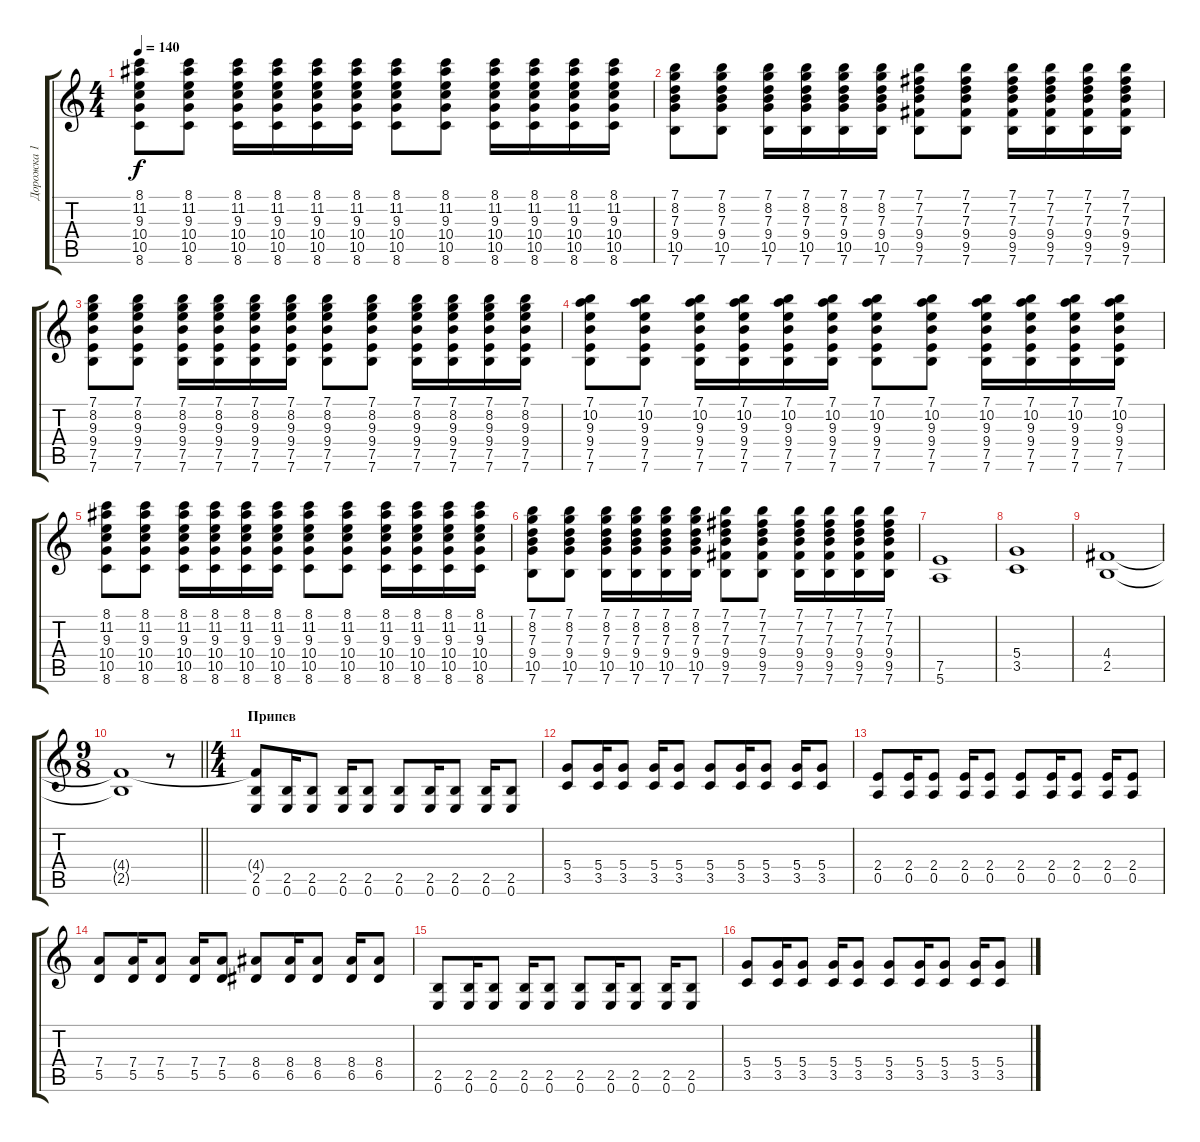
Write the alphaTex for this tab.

\track ("Дорожка 1" "Дорожка 1") {instrument distortionguitar}
\staff {score tabs}
\tuning (E4 B3 G3 D3 A2 E2) {hide}
\ts (4 4)
\tempo 140
\clef g2
\ks c
(8.1 11.2 9.3 10.4 10.5 8.6).8{dy f} (8.1 11.2 9.3 10.4 10.5 8.6).8 (8.1 11.2 9.3 10.4 10.5 8.6).16 (8.1 11.2 9.3 10.4 10.5 8.6).16 (8.1 11.2 9.3 10.4 10.5 8.6).16 (8.1 11.2 9.3 10.4 10.5 8.6).16 (8.1 11.2 9.3 10.4 10.5 8.6).8 (8.1 11.2 9.3 10.4 10.5 8.6).8 (8.1 11.2 9.3 10.4 10.5 8.6).16 (8.1 11.2 9.3 10.4 10.5 8.6).16 (8.1 11.2 9.3 10.4 10.5 8.6).16 (8.1 11.2 9.3 10.4 10.5 8.6).16 |
(7.1 8.2 7.3 9.4 10.5 7.6).8 (7.1 8.2 7.3 9.4 10.5 7.6).8 (7.1 8.2 7.3 9.4 10.5 7.6).16 (7.1 8.2 7.3 9.4 10.5 7.6).16 (7.1 8.2 7.3 9.4 10.5 7.6).16 (7.1 8.2 7.3 9.4 10.5 7.6).16 (7.1 7.2 7.3 9.4 9.5 7.6).8 (7.1 7.2 7.3 9.4 9.5 7.6).8 (7.1 7.2 7.3 9.4 9.5 7.6).16 (7.1 7.2 7.3 9.4 9.5 7.6).16 (7.1 7.2 7.3 9.4 9.5 7.6).16 (7.1 7.2 7.3 9.4 9.5 7.6).16 |
(7.1 8.2 9.3 9.4 7.5 7.6).8{volume 7 instrument acousticguitarsteel} (7.1 8.2 9.3 9.4 7.5 7.6).8 (7.1 8.2 9.3 9.4 7.5 7.6).16 (7.1 8.2 9.3 9.4 7.5 7.6).16 (7.1 8.2 9.3 9.4 7.5 7.6).16 (7.1 8.2 9.3 9.4 7.5 7.6).16 (7.1 8.2 9.3 9.4 7.5 7.6).8 (7.1 8.2 9.3 9.4 7.5 7.6).8 (7.1 8.2 9.3 9.4 7.5 7.6).16 (7.1 8.2 9.3 9.4 7.5 7.6).16 (7.1 8.2 9.3 9.4 7.5 7.6).16 (7.1 8.2 9.3 9.4 7.5 7.6).16 |
(7.1 10.2 9.3 9.4 7.5 7.6).8{volume 7 instrument acousticguitarsteel} (7.1 10.2 9.3 9.4 7.5 7.6).8 (7.1 10.2 9.3 9.4 7.5 7.6).16 (7.1 10.2 9.3 9.4 7.5 7.6).16 (7.1 10.2 9.3 9.4 7.5 7.6).16 (7.1 10.2 9.3 9.4 7.5 7.6).16 (7.1 10.2 9.3 9.4 7.5 7.6).8 (7.1 10.2 9.3 9.4 7.5 7.6).8 (7.1 10.2 9.3 9.4 7.5 7.6).16 (7.1 10.2 9.3 9.4 7.5 7.6).16 (7.1 10.2 9.3 9.4 7.5 7.6).16 (7.1 10.2 9.3 9.4 7.5 7.6).16 |
(8.1 11.2 9.3 10.4 10.5 8.6).8 (8.1 11.2 9.3 10.4 10.5 8.6).8 (8.1 11.2 9.3 10.4 10.5 8.6).16 (8.1 11.2 9.3 10.4 10.5 8.6).16 (8.1 11.2 9.3 10.4 10.5 8.6).16 (8.1 11.2 9.3 10.4 10.5 8.6).16 (8.1 11.2 9.3 10.4 10.5 8.6).8 (8.1 11.2 9.3 10.4 10.5 8.6).8 (8.1 11.2 9.3 10.4 10.5 8.6).16 (8.1 11.2 9.3 10.4 10.5 8.6).16 (8.1 11.2 9.3 10.4 10.5 8.6).16 (8.1 11.2 9.3 10.4 10.5 8.6).16 |
(7.1 8.2 7.3 9.4 10.5 7.6).8 (7.1 8.2 7.3 9.4 10.5 7.6).8 (7.1 8.2 7.3 9.4 10.5 7.6).16 (7.1 8.2 7.3 9.4 10.5 7.6).16 (7.1 8.2 7.3 9.4 10.5 7.6).16 (7.1 8.2 7.3 9.4 10.5 7.6).16 (7.1 7.2 7.3 9.4 9.5 7.6).8 (7.1 7.2 7.3 9.4 9.5 7.6).8 (7.1 7.2 7.3 9.4 9.5 7.6).16 (7.1 7.2 7.3 9.4 9.5 7.6).16 (7.1 7.2 7.3 9.4 9.5 7.6).16 (7.1 7.2 7.3 9.4 9.5 7.6).16 |
(7.5 5.6).1{volume 13 instrument distortionguitar} |
(5.4 3.5).1 |
(4.4 2.5).1 |
\ts (9 8)
\barLineRight lightlight
(4.4{t} 2.5{t}).1 r.8 |
\ts (4 4)
\section ("" "Припев")
(4.4{t} 2.5 0.6).8 (2.5 0.6).16 (2.5 0.6).8 (2.5 0.6).16 (2.5 0.6).8 (2.5 0.6).8 (2.5 0.6).16 (2.5 0.6).8 (2.5 0.6).16 (2.5 0.6).8 |
(5.4 3.5).8 (5.4 3.5).16 (5.4 3.5).8 (5.4 3.5).16 (5.4 3.5).8 (5.4 3.5).8 (5.4 3.5).16 (5.4 3.5).8 (5.4 3.5).16 (5.4 3.5).8 |
(2.4 0.5).8 (2.4 0.5).16 (2.4 0.5).8 (2.4 0.5).16 (2.4 0.5).8 (2.4 0.5).8 (2.4 0.5).16 (2.4 0.5).8 (2.4 0.5).16 (2.4 0.5).8 |
(7.4 5.5).8 (7.4 5.5).16 (7.4 5.5).8 (7.4 5.5).16 (7.4 5.5).8 (8.4 6.5).8 (8.4 6.5).16 (8.4 6.5).8 (8.4 6.5).16 (8.4 6.5).8 |
(2.5 0.6).8 (2.5 0.6).16 (2.5 0.6).8 (2.5 0.6).16 (2.5 0.6).8 (2.5 0.6).8 (2.5 0.6).16 (2.5 0.6).8 (2.5 0.6).16 (2.5 0.6).8 |
(5.4 3.5).8 (5.4 3.5).16 (5.4 3.5).8 (5.4 3.5).16 (5.4 3.5).8 (5.4 3.5).8 (5.4 3.5).16 (5.4 3.5).8 (5.4 3.5).16 (5.4 3.5).8
